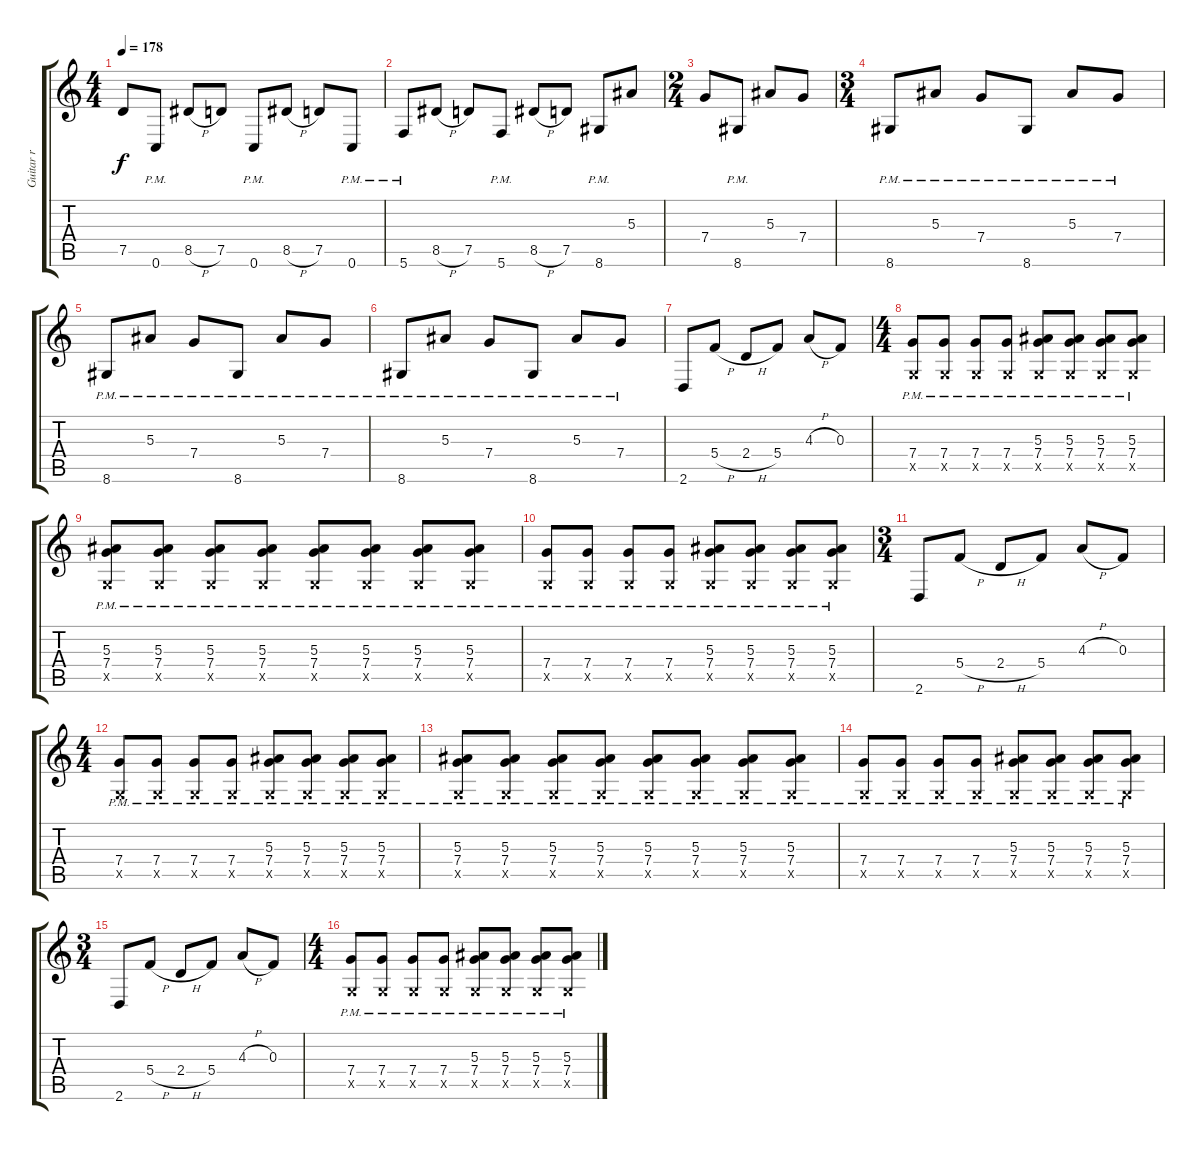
\track ("Guitar r" "Guitar r") {instrument distortionguitar}
\staff {score tabs}
\tuning (D4 A3 F3 C3 G2 C2) {hide}
\ts (4 4)
\tempo 178
\clef g2
\ks c
7.5.8{dy f} 0.6{pm}.8 8.5{h}.8 7.5.8 0.6{pm}.8 8.5{h}.8 7.5.8 0.6{pm}.8 |
5.6{pm}.8 8.5{h}.8 7.5.8 5.6{pm}.8 8.5{h}.8 7.5.8 8.6{pm}.8 5.3.8 |
\ts (2 4)
7.4.8 8.6{pm}.8 5.3.8 7.4.8 |
\ts (3 4)
8.6{pm}.8 5.3{pm}.8 7.4{pm}.8 8.6{pm}.8 5.3{pm}.8 7.4{pm}.8 |
8.6{pm}.8 5.3{pm}.8 7.4{pm}.8 8.6{pm}.8 5.3{pm}.8 7.4{pm}.8 |
8.6{pm}.8 5.3{pm}.8 7.4{pm}.8 8.6{pm}.8 5.3{pm}.8 7.4{pm}.8 |
2.6.8 5.4{h}.8 2.4{h}.8 5.4.8 4.3{h}.8 0.3.8 |
\ts (4 4)
(7.4{pm} 0.5{x}).8 (7.4{pm} 0.5{x}).8 (7.4{pm} 0.5{x}).8 (7.4{pm} 0.5{x}).8 (5.3{pm} 7.4{pm} 0.5{x}).8 (5.3{pm} 7.4{pm} 0.5{x}).8 (5.3{pm} 7.4{pm} 0.5{x}).8 (5.3{pm} 7.4{pm} 0.5{x}).8 |
(5.3{pm} 7.4{pm} 0.5{x}).8 (5.3{pm} 7.4{pm} 0.5{x}).8 (5.3{pm} 7.4{pm} 0.5{x}).8 (5.3{pm} 7.4{pm} 0.5{x}).8 (5.3{pm} 7.4{pm} 0.5{x}).8 (5.3{pm} 7.4{pm} 0.5{x}).8 (5.3{pm} 7.4{pm} 0.5{x}).8 (5.3{pm} 7.4{pm} 0.5{x}).8 |
(7.4{pm} 0.5{x}).8 (7.4{pm} 0.5{x}).8 (7.4{pm} 0.5{x}).8 (7.4{pm} 0.5{x}).8 (5.3{pm} 7.4{pm} 0.5{x}).8 (5.3{pm} 7.4{pm} 0.5{x}).8 (5.3{pm} 7.4{pm} 0.5{x}).8 (5.3{pm} 7.4{pm} 0.5{x}).8 |
\ts (3 4)
2.6.8 5.4{h}.8 2.4{h}.8 5.4.8 4.3{h}.8 0.3.8 |
\ts (4 4)
(7.4{pm} 0.5{x}).8 (7.4{pm} 0.5{x}).8 (7.4{pm} 0.5{x}).8 (7.4{pm} 0.5{x}).8 (5.3{pm} 7.4{pm} 0.5{x}).8 (5.3{pm} 7.4{pm} 0.5{x}).8 (5.3{pm} 7.4{pm} 0.5{x}).8 (5.3{pm} 7.4{pm} 0.5{x}).8 |
(5.3{pm} 7.4{pm} 0.5{x}).8 (5.3{pm} 7.4{pm} 0.5{x}).8 (5.3{pm} 7.4{pm} 0.5{x}).8 (5.3{pm} 7.4{pm} 0.5{x}).8 (5.3{pm} 7.4{pm} 0.5{x}).8 (5.3{pm} 7.4{pm} 0.5{x}).8 (5.3{pm} 7.4{pm} 0.5{x}).8 (5.3{pm} 7.4{pm} 0.5{x}).8 |
(7.4{pm} 0.5{x}).8 (7.4{pm} 0.5{x}).8 (7.4{pm} 0.5{x}).8 (7.4{pm} 0.5{x}).8 (5.3{pm} 7.4{pm} 0.5{x}).8 (5.3{pm} 7.4{pm} 0.5{x}).8 (5.3{pm} 7.4{pm} 0.5{x}).8 (5.3{pm} 7.4{pm} 0.5{x}).8 |
\ts (3 4)
2.6.8 5.4{h}.8 2.4{h}.8 5.4.8 4.3{h}.8 0.3.8 |
\ts (4 4)
(7.4{pm} 0.5{x}).8 (7.4{pm} 0.5{x}).8 (7.4{pm} 0.5{x}).8 (7.4{pm} 0.5{x}).8 (5.3{pm} 7.4{pm} 0.5{x}).8 (5.3{pm} 7.4{pm} 0.5{x}).8 (5.3{pm} 7.4{pm} 0.5{x}).8 (5.3{pm} 7.4{pm} 0.5{x}).8
